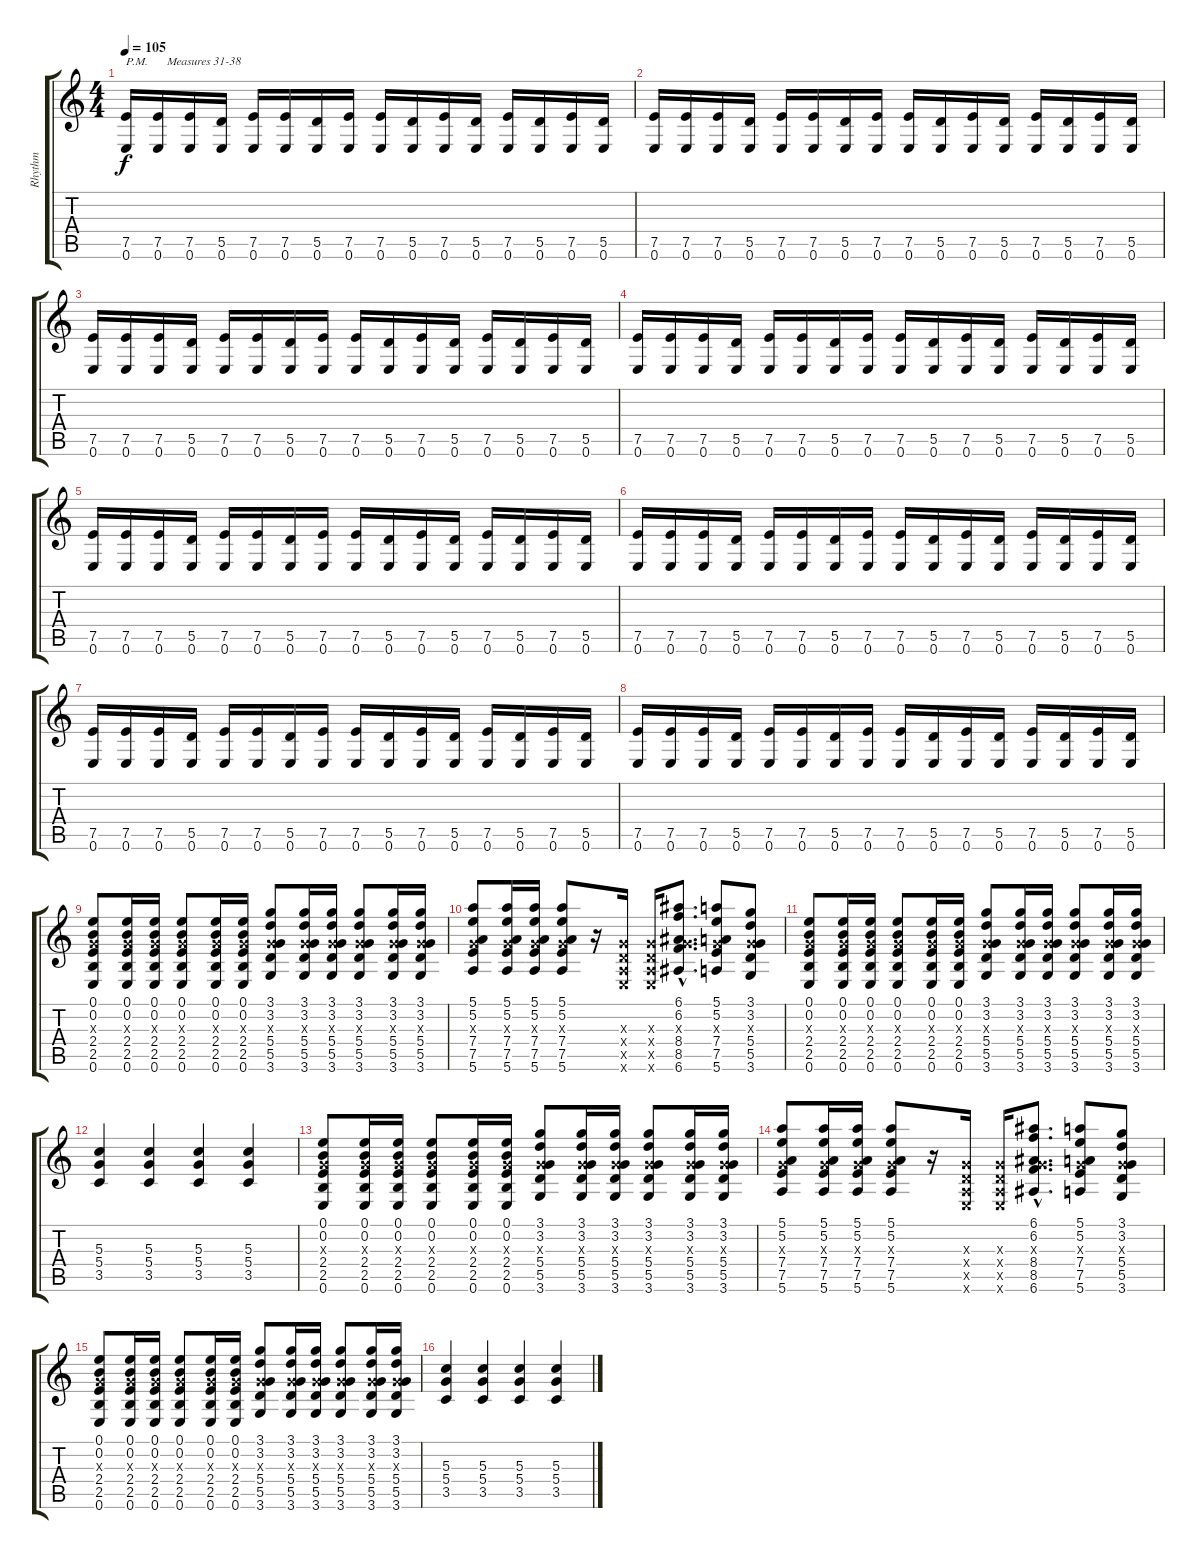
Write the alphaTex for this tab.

\track ("Rhythm" "Rhythm") {instrument distortionguitar}
\staff {score tabs}
\tuning (E4 B3 G3 D3 A2 E2) {hide}
\ts (4 4)
\tempo 105
\clef g2
\ks c
(7.5 0.6).16{txt "P.M." dy f} (7.5 0.6).16{txt "   Measures 31-38"} (7.5 0.6).16 (5.5 0.6).16 (7.5 0.6).16 (7.5 0.6).16 (5.5 0.6).16 (7.5 0.6).16 (7.5 0.6).16 (5.5 0.6).16 (7.5 0.6).16 (5.5 0.6).16 (7.5 0.6).16 (5.5 0.6).16 (7.5 0.6).16 (5.5 0.6).16 |
(7.5 0.6).16 (7.5 0.6).16 (7.5 0.6).16 (5.5 0.6).16 (7.5 0.6).16 (7.5 0.6).16 (5.5 0.6).16 (7.5 0.6).16 (7.5 0.6).16 (5.5 0.6).16 (7.5 0.6).16 (5.5 0.6).16 (7.5 0.6).16 (5.5 0.6).16 (7.5 0.6).16 (5.5 0.6).16 |
(7.5 0.6).16 (7.5 0.6).16 (7.5 0.6).16 (5.5 0.6).16 (7.5 0.6).16 (7.5 0.6).16 (5.5 0.6).16 (7.5 0.6).16 (7.5 0.6).16 (5.5 0.6).16 (7.5 0.6).16 (5.5 0.6).16 (7.5 0.6).16 (5.5 0.6).16 (7.5 0.6).16 (5.5 0.6).16 |
(7.5 0.6).16 (7.5 0.6).16 (7.5 0.6).16 (5.5 0.6).16 (7.5 0.6).16 (7.5 0.6).16 (5.5 0.6).16 (7.5 0.6).16 (7.5 0.6).16 (5.5 0.6).16 (7.5 0.6).16 (5.5 0.6).16 (7.5 0.6).16 (5.5 0.6).16 (7.5 0.6).16 (5.5 0.6).16 |
(7.5 0.6).16 (7.5 0.6).16 (7.5 0.6).16 (5.5 0.6).16 (7.5 0.6).16 (7.5 0.6).16 (5.5 0.6).16 (7.5 0.6).16 (7.5 0.6).16 (5.5 0.6).16 (7.5 0.6).16 (5.5 0.6).16 (7.5 0.6).16 (5.5 0.6).16 (7.5 0.6).16 (5.5 0.6).16 |
(7.5 0.6).16 (7.5 0.6).16 (7.5 0.6).16 (5.5 0.6).16 (7.5 0.6).16 (7.5 0.6).16 (5.5 0.6).16 (7.5 0.6).16 (7.5 0.6).16 (5.5 0.6).16 (7.5 0.6).16 (5.5 0.6).16 (7.5 0.6).16 (5.5 0.6).16 (7.5 0.6).16 (5.5 0.6).16 |
(7.5 0.6).16 (7.5 0.6).16 (7.5 0.6).16 (5.5 0.6).16 (7.5 0.6).16 (7.5 0.6).16 (5.5 0.6).16 (7.5 0.6).16 (7.5 0.6).16 (5.5 0.6).16 (7.5 0.6).16 (5.5 0.6).16 (7.5 0.6).16 (5.5 0.6).16 (7.5 0.6).16 (5.5 0.6).16 |
(7.5 0.6).16 (7.5 0.6).16 (7.5 0.6).16 (5.5 0.6).16 (7.5 0.6).16 (7.5 0.6).16 (5.5 0.6).16 (7.5 0.6).16 (7.5 0.6).16 (5.5 0.6).16 (7.5 0.6).16 (5.5 0.6).16 (7.5 0.6).16 (5.5 0.6).16 (7.5 0.6).16 (5.5 0.6).16 |
(0.1 0.2 0.3{x} 2.4 2.5 0.6).8 (0.1 0.2 0.3{x} 2.4 2.5 0.6).16 (0.1 0.2 0.3{x} 2.4 2.5 0.6).16 (0.1 0.2 0.3{x} 2.4 2.5 0.6).8 (0.1 0.2 0.3{x} 2.4 2.5 0.6).16 (0.1 0.2 0.3{x} 2.4 2.5 0.6).16 (3.1 3.2 0.3{x} 5.4 5.5 3.6).8 (3.1 3.2 0.3{x} 5.4 5.5 3.6).16 (3.1 3.2 0.3{x} 5.4 5.5 3.6).16 (3.1 3.2 0.3{x} 5.4 5.5 3.6).8 (3.1 3.2 0.3{x} 5.4 5.5 3.6).16 (3.1 3.2 0.3{x} 5.4 5.5 3.6).16 |
(5.1 5.2 0.3{x} 7.4 7.5 5.6).8 (5.1 5.2 0.3{x} 7.4 7.5 5.6).16 (5.1 5.2 0.3{x} 7.4 7.5 5.6).16 (5.1 5.2 0.3{x} 7.4 7.5 5.6).8 r.16 (0.3{x} 0.4{x} 0.5{x} 0.6{x}).16 (0.3{x} 0.4{x} 0.5{x} 0.6{x}).16 (6.1{hac} 6.2{hac} 0.3{hac x} 8.4{hac} 8.5{hac} 6.6{hac}).8{d} (5.1 5.2 0.3{x} 7.4 7.5 5.6).8 (3.1 3.2 0.3{x} 5.4 5.5 3.6).8 |
(0.1 0.2 0.3{x} 2.4 2.5 0.6).8 (0.1 0.2 0.3{x} 2.4 2.5 0.6).16 (0.1 0.2 0.3{x} 2.4 2.5 0.6).16 (0.1 0.2 0.3{x} 2.4 2.5 0.6).8 (0.1 0.2 0.3{x} 2.4 2.5 0.6).16 (0.1 0.2 0.3{x} 2.4 2.5 0.6).16 (3.1 3.2 0.3{x} 5.4 5.5 3.6).8 (3.1 3.2 0.3{x} 5.4 5.5 3.6).16 (3.1 3.2 0.3{x} 5.4 5.5 3.6).16 (3.1 3.2 0.3{x} 5.4 5.5 3.6).8 (3.1 3.2 0.3{x} 5.4 5.5 3.6).16 (3.1 3.2 0.3{x} 5.4 5.5 3.6).16 |
(5.3 5.4 3.5).4 (5.3 5.4 3.5).4 (5.3 5.4 3.5).4 (5.3 5.4 3.5).4 |
(0.1 0.2 0.3{x} 2.4 2.5 0.6).8 (0.1 0.2 0.3{x} 2.4 2.5 0.6).16 (0.1 0.2 0.3{x} 2.4 2.5 0.6).16 (0.1 0.2 0.3{x} 2.4 2.5 0.6).8 (0.1 0.2 0.3{x} 2.4 2.5 0.6).16 (0.1 0.2 0.3{x} 2.4 2.5 0.6).16 (3.1 3.2 0.3{x} 5.4 5.5 3.6).8 (3.1 3.2 0.3{x} 5.4 5.5 3.6).16 (3.1 3.2 0.3{x} 5.4 5.5 3.6).16 (3.1 3.2 0.3{x} 5.4 5.5 3.6).8 (3.1 3.2 0.3{x} 5.4 5.5 3.6).16 (3.1 3.2 0.3{x} 5.4 5.5 3.6).16 |
(5.1 5.2 0.3{x} 7.4 7.5 5.6).8 (5.1 5.2 0.3{x} 7.4 7.5 5.6).16 (5.1 5.2 0.3{x} 7.4 7.5 5.6).16 (5.1 5.2 0.3{x} 7.4 7.5 5.6).8 r.16 (0.3{x} 0.4{x} 0.5{x} 0.6{x}).16 (0.3{x} 0.4{x} 0.5{x} 0.6{x}).16 (6.1{hac} 6.2{hac} 0.3{hac x} 8.4{hac} 8.5{hac} 6.6{hac}).8{d} (5.1 5.2 0.3{x} 7.4 7.5 5.6).8 (3.1 3.2 0.3{x} 5.4 5.5 3.6).8 |
(0.1 0.2 0.3{x} 2.4 2.5 0.6).8 (0.1 0.2 0.3{x} 2.4 2.5 0.6).16 (0.1 0.2 0.3{x} 2.4 2.5 0.6).16 (0.1 0.2 0.3{x} 2.4 2.5 0.6).8 (0.1 0.2 0.3{x} 2.4 2.5 0.6).16 (0.1 0.2 0.3{x} 2.4 2.5 0.6).16 (3.1 3.2 0.3{x} 5.4 5.5 3.6).8 (3.1 3.2 0.3{x} 5.4 5.5 3.6).16 (3.1 3.2 0.3{x} 5.4 5.5 3.6).16 (3.1 3.2 0.3{x} 5.4 5.5 3.6).8 (3.1 3.2 0.3{x} 5.4 5.5 3.6).16 (3.1 3.2 0.3{x} 5.4 5.5 3.6).16 |
(5.3 5.4 3.5).4 (5.3 5.4 3.5).4 (5.3 5.4 3.5).4 (5.3 5.4 3.5).4
